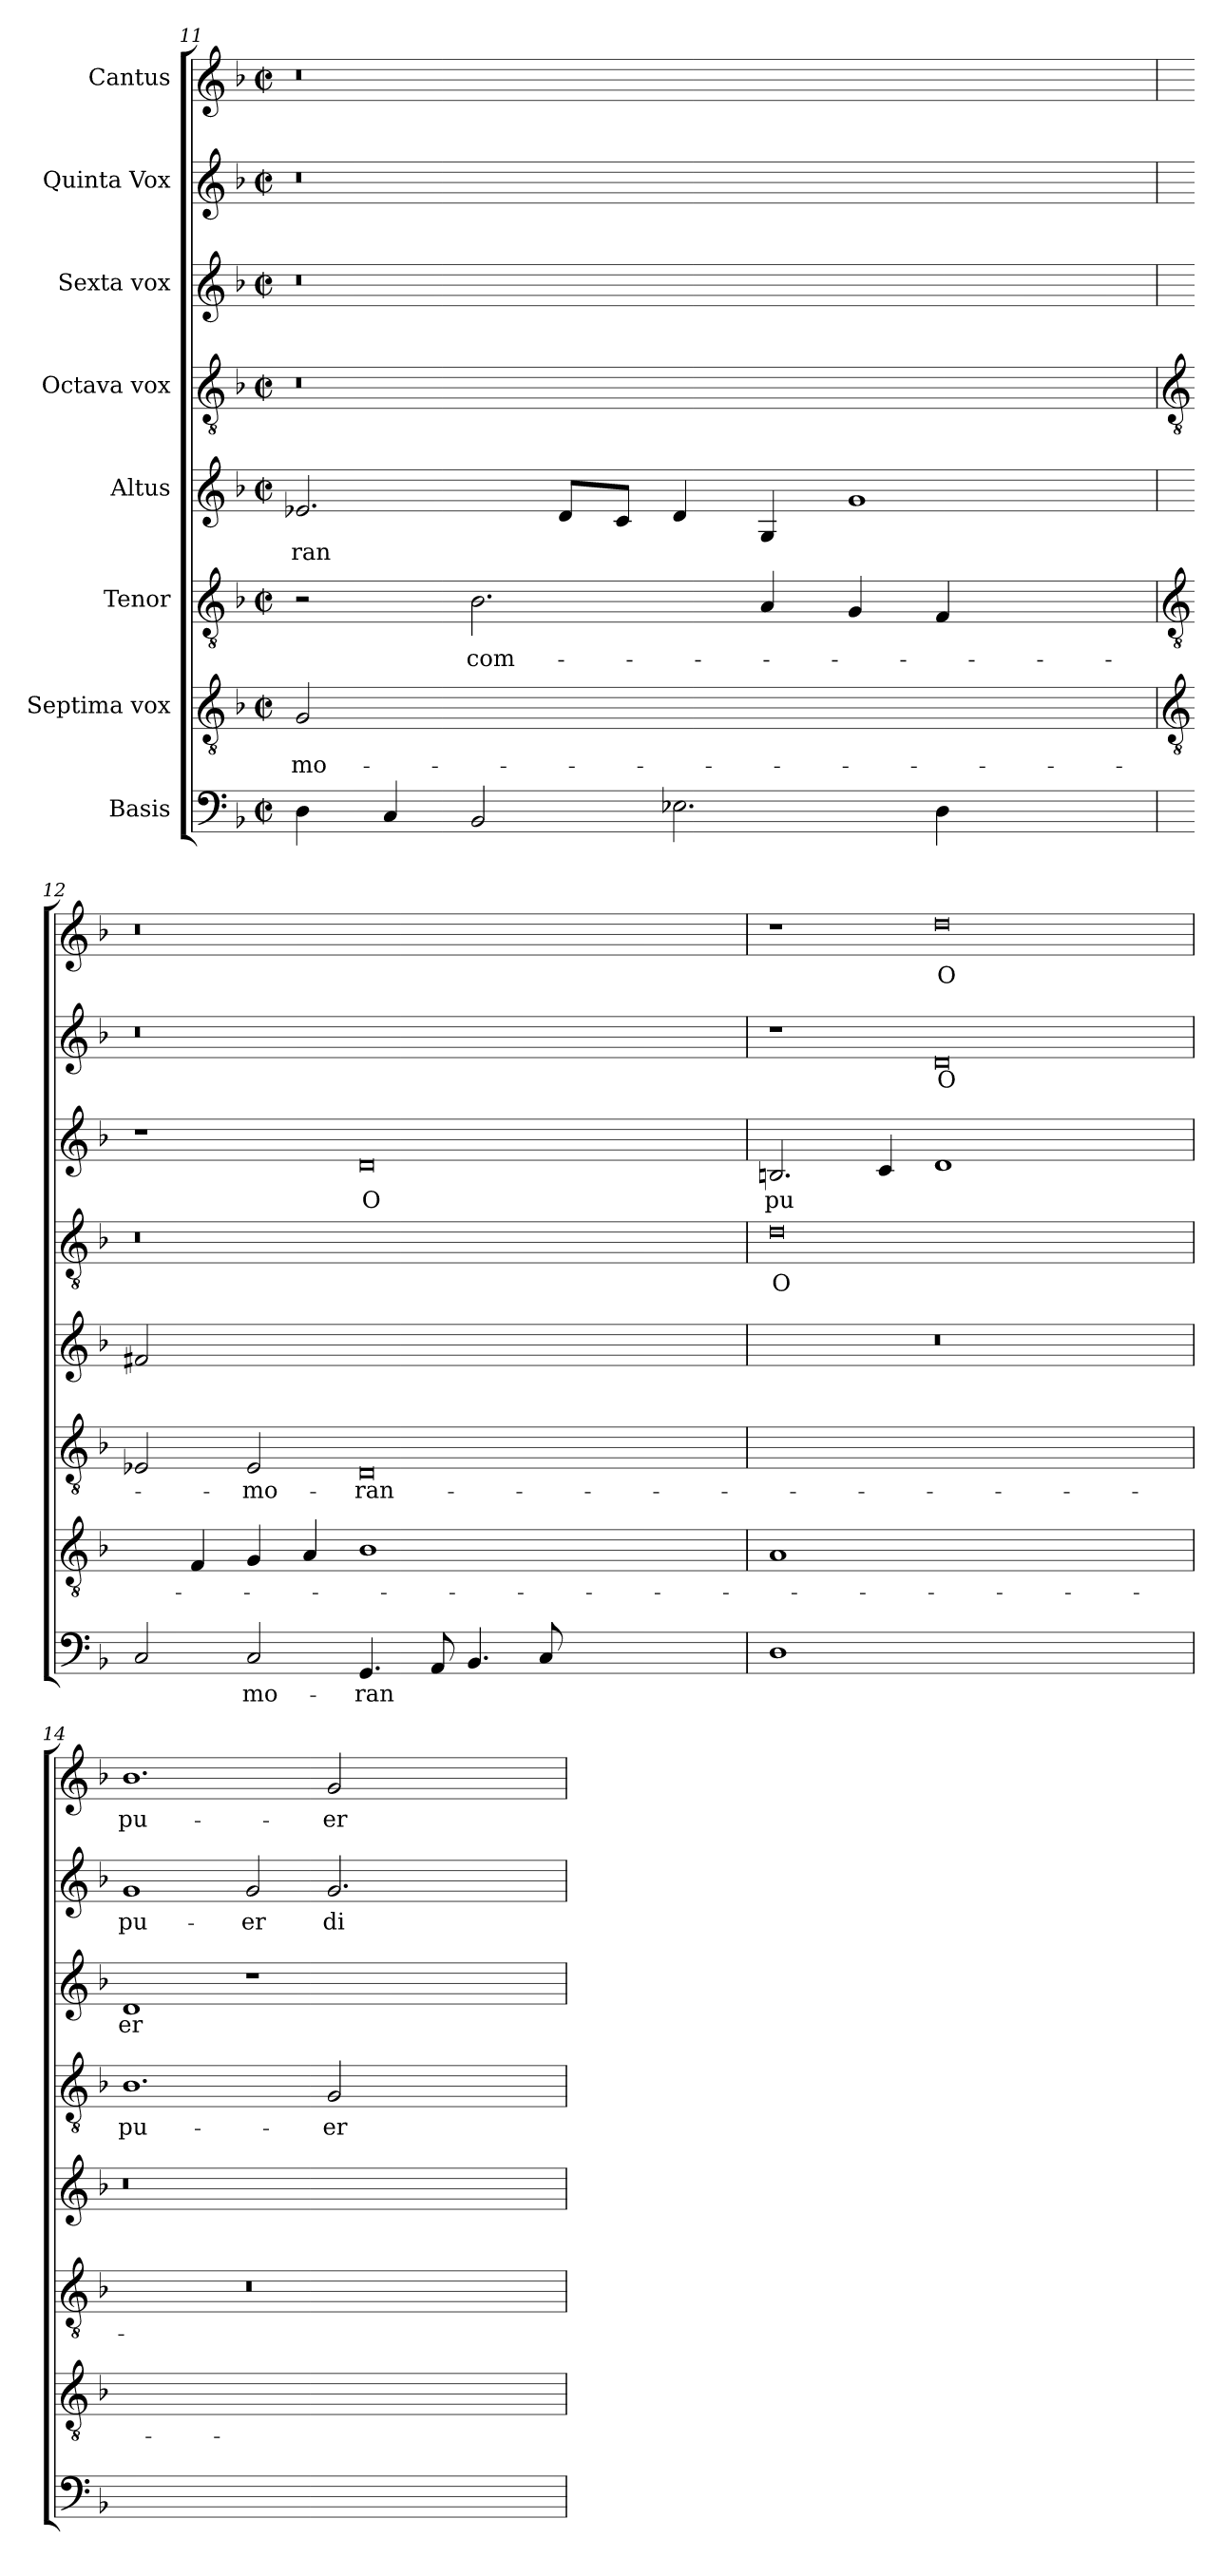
**kern	**text	**kern	**text	**kern	**text	**kern	**text	**kern	**text	**kern	**text	**kern	**text	**kern	**text
*part8	*part8	*part7	*part7	*part6	*part6	*part5	*part5	*part4	*part4	*part3	*part3	*part2	*part2	*part1	*part1
*staff8	*staff8	*staff7	*staff7	*staff6	*staff6	*staff5	*staff5	*staff4	*staff4	*staff3	*staff3	*staff2	*staff2	*staff1	*staff1
*I"Basis	*	*I"Septima vox	*	*I"Tenor	*	*I"Altus	*	*I"Octava vox	*	*I"Sexta vox	*	*I"Quinta Vox	*	*I"Cantus	*
!!LO:LB:g=z
*clefF4	*	*clefGv2	*	*clefGv2	*	*clefG2	*	*clefGv2	*	*clefG2	*	*clefG2	*	*clefG2	*
*k[b-]	*	*k[b-]	*	*k[b-]	*	*k[b-]	*	*k[b-]	*	*k[b-]	*	*k[b-]	*	*k[b-]	*
*F:	*	*F:	*	*F:	*	*F:	*	*F:	*	*F:	*	*F:	*	*F:	*
*M4/2	*	*M4/2	*	*M4/2	*	*M4/2	*	*M4/2	*	*M4/2	*	*M4/2	*	*M4/2	*
*met(c|)	*	*met(c|)	*	*met(c|)	*	*met(c|)	*	*met(c|)	*	*met(c|)	*	*met(c|)	*	*met(c|)	*
=11	=11	=11	=11	=11	=11	=11	=11	=11	=11	=11	=11	=11	=11	=11	=11
!	!	!	!LO:LY:b	!	!	!	!LO:LY:b	!	!	!	!	!	!	!	!
4D	.	2G	-mo-	2r	.	2.e-X	-ran	0r	.	0r	.	0r	.	0r	.
4C	.	.	.	.	.	.	.	.	.	.	.	.	.	.	.
!	!	!	!LO:LY:b	!	!LO:LY:b	!	!	!	!	!	!	!	!	!	!
2BB-	.	[2Gyy	-ran-	2.B-	com-	.	.	.	.	.	.	.	.	.	.
.	.	.	.	.	.	8dL	.	.	.	.	.	.	.	.	.
.	.	.	.	.	.	8cJ	.	.	.	.	.	.	.	.	.
2.E-X	.	1.ryy	.	.	.	4d	.	.	.	.	.	.	.	.	.
.	.	.	.	4A	.	4G	.	.	.	.	.	.	.	.	.
.	.	.	.	4G	.	1g	.	.	.	.	.	.	.	.	.
4D	.	.	.	4F	.	.	.	.	.	.	.	.	.	.	.
2ryy	.	.	.	2ryy	.	.	.	2ryy	.	2ryy	.	2ryy	.	2ryy	.
!!LO:LB:g=z
=12	=12	=12	=12	=12	=12	=12	=12	=12	=12	=12	=12	=12	=12	=12	=12
*	*	*clefGv2	*	*clefGv2	*	*	*	*clefGv2	*	*	*	*	*	*	*
2C	.	4Gyy]	.	2E-X	.	2f#X	.	0r	.	1r	.	0r	.	0r	.
.	.	4F	.	.	.	.	.	.	.	.	.	.	.	.	.
!	!LO:LY:b	!	!	!	!LO:LY:b	!	!LO:LY:b	!	!	!	!	!	!	!	!
2C	-mo-	4G	.	2E-	-mo-	[1gyy	tem,	.	.	.	.	.	.	.	.
.	.	4A	.	.	.	.	.	.	.	.	.	.	.	.	.
!	!LO:LY:b	!	!	!	!LO:LY:b	!	!	!	!	!	!LO:LY:b	!	!	!	!
4.GG	-ran	1B-	.	0D	-ran-	.	.	.	.	0d	O	.	.	.	.
8AA	.	.	.	.	.	.	.	.	.	.	.	.	.	.	.
4.BB-	.	.	.	.	.	1gyy_	.	.	.	.	.	.	.	.	.
8C	.	.	.	.	.	.	.	.	.	.	.	.	.	.	.
1ryy	.	1ryy	.	.	.	.	.	1ryy	.	.	.	1ryy	.	1ryy	.
.	.	.	.	.	.	2ryy	.	.	.	.	.	.	.	.	.
=13A	=13A	=13A	=13A	=13A	=13A	=13A	=13A	=13A	=13A	=13A	=13A	=13A	=13A	=13A	=13A
!	!	!	!	!	!LO:LY:b	!	!	!	!LO:LY:b	!	!LO:LY:b	!	!	!	!
1D	.	1A	.	[1Dyy	-tem,	1gyy]	.	0d	O	2.Bn	pu	1r	.	1r	.
.	.	.	.	.	.	.	.	.	.	4c	.	.	.	.	.
!	!LO:LY:b	!	!LO:LY:b	!	!	!	!	!	!	!	!	!	!LO:LY:b	!	!LO:LY:b
[1GGyy	tem,	[1Gyy	-tem,	1Dyy_	.	0r	.	.	.	1d	.	0d	O	0dd	O
1ryy	.	1ryy	.	1ryy	.	.	.	1ryy	.	1ryy	.	.	.	.	.
=14A	=14A	=14A	=14A	=14A	=14A	=14A	=14A	=14A	=14A	=14A	=14A	=14A	=14A	=14A	=14A
!	!	!	!	!	!	!	!	!	!LO:LY:b	!	!LO:LY:b	!	!LO:LY:b	!	!LO:LY:b
1GGyy_	.	1Gyy_	.	1Dyy]	.	0r	.	1.B-	pu-	1d	er	1g	pu-	1.b-	pu-
!	!	!	!	!	!	!	!	!	!	!	!	!	!LO:LY:b	!	!
1GGyy]	.	1Gyy]	.	0r	.	.	.	.	.	1r	.	2g	-er	.	.
!	!	!	!	!	!	!	!	!	!LO:LY:b	!	!	!	!LO:LY:b	!	!LO:LY:b
.	.	.	.	.	.	.	.	2G	-er	.	.	2.g	di-	2g	-er
1ryy	.	1ryy	.	.	.	1ryy	.	1ryy	.	1ryy	.	.	.	1ryy	.
.	.	.	.	.	.	.	.	.	.	.	.	2.ryy	.	.	.
=	=	=	=	=	=	=	=	=	=	=	=	=	=	=	=
*-	*-	*-	*-	*-	*-	*-	*-	*-	*-	*-	*-	*-	*-	*-	*-
